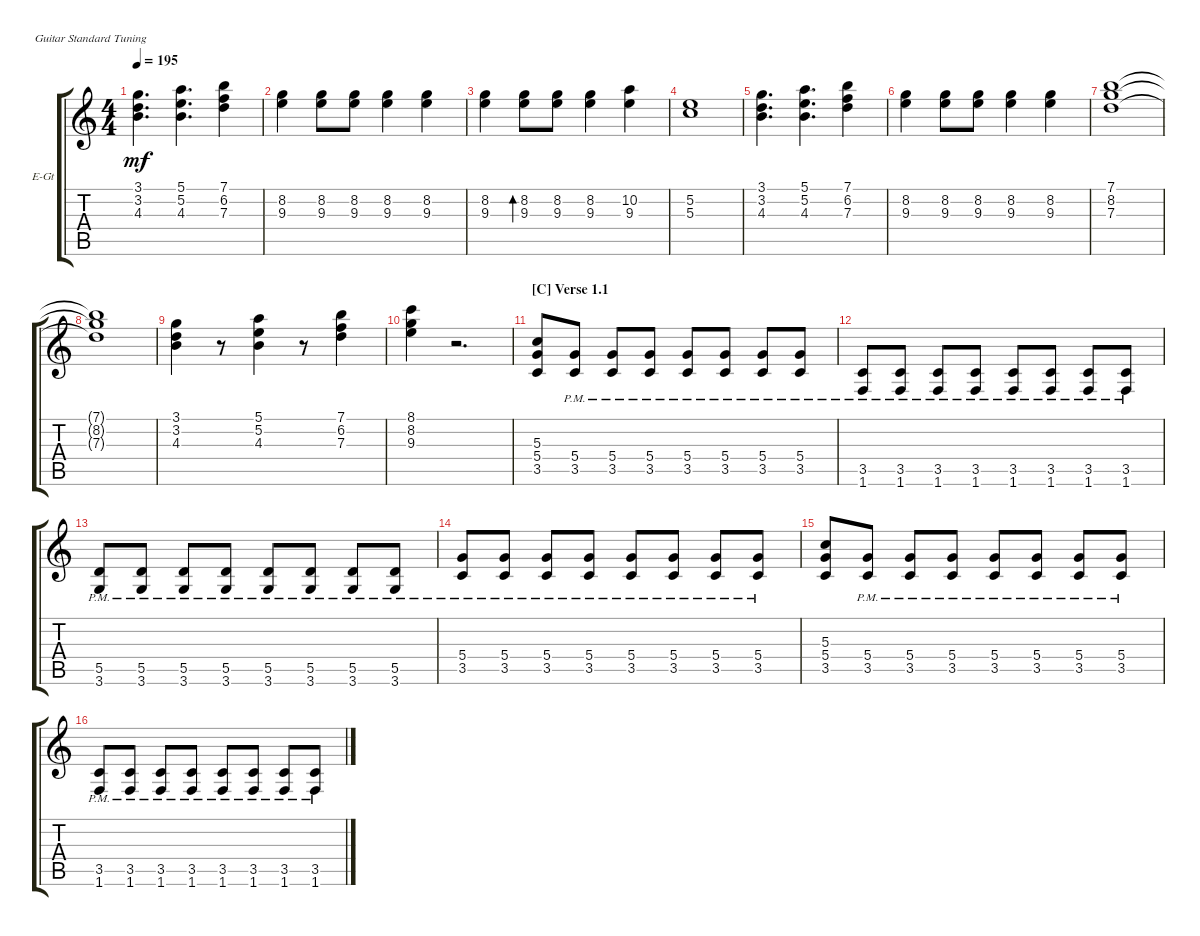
\defaultSystemsLayout 4
\bracketExtendMode groupsimilarinstruments
\firstSystemTrackNameOrientation horizontal
\otherSystemsTrackNameOrientation horizontal
\track ("Lead Guitar" "E-Gt") {instrument distortionguitar}
\staff {score tabs}
\tuning (E4 B3 G3 D3 A2 E2)
\ts (4 4)
\tempo 195
\clef g2
\ks c
(3.2 4.3 3.1).4{d dy mf} (5.2 5.1 4.3).4{d} (7.1 6.2 7.3).4 |
(8.2 9.3).4 (8.2 9.3).8 (8.2 9.3).8 (8.2 9.3).4 (8.2 9.3).4 |
(8.2 9.3).4 (8.2 9.3).8{bd 30} (9.3 8.2).8 (8.2 9.3).4 (10.2 9.3).4 |
(5.2 5.3).1 |
(3.2 4.3 3.1).4{d} (5.2 5.1 4.3).4{d} (7.1 6.2 7.3).4 |
(8.2 9.3).4 (8.2 9.3).8 (8.2 9.3).8 (8.2 9.3).4 (8.2 9.3).4 |
(7.3 8.2 7.1).1 |
(7.1{t} 8.2{t} 7.3{t}).1 |
(3.2 4.3 3.1).4 r.8 (5.2 5.1 4.3).4 r.8 (7.1 6.2 7.3).4 |
(8.2 9.3 8.1).4 r.2{d} |
\section ("C" "Verse 1.1")
(3.5 5.4 5.3).8 (5.4{pm} 3.5{pm}).8 (3.5{pm} 5.4{pm}).8 (5.4{pm} 3.5{pm}).8 (3.5{pm} 5.4{pm}).8 (5.4{pm} 3.5{pm}).8 (3.5{pm} 5.4{pm}).8 (5.4{pm} 3.5{pm}).8 |
(1.6{pm} 3.5{pm}).8 (3.5{pm} 1.6{pm}).8 (1.6{pm} 3.5{pm}).8 (3.5{pm} 1.6{pm}).8 (1.6{pm} 3.5{pm}).8 (3.5{pm} 1.6{pm}).8 (1.6{pm} 3.5{pm}).8 (3.5{pm} 1.6{pm}).8 |
(3.6{pm} 5.5{pm}).8 (5.5{pm} 3.6{pm}).8 (3.6{pm} 5.5{pm}).8 (3.6{pm} 5.5{pm}).8 (3.6{pm} 5.5{pm}).8 (5.5{pm} 3.6{pm}).8 (3.6{pm} 5.5{pm}).8 (3.6{pm} 5.5{pm}).8 |
(3.5 5.4{pm}).8 (5.4{pm} 3.5{pm}).8 (3.5{pm} 5.4{pm}).8 (5.4{pm} 3.5{pm}).8 (3.5{pm} 5.4{pm}).8 (5.4{pm} 3.5{pm}).8 (3.5{pm} 5.4{pm}).8 (5.4{pm} 3.5{pm}).8 |
(3.5 5.4 5.3).8 (5.4{pm} 3.5{pm}).8 (3.5{pm} 5.4{pm}).8 (5.4{pm} 3.5{pm}).8 (3.5{pm} 5.4{pm}).8 (5.4{pm} 3.5{pm}).8 (3.5{pm} 5.4{pm}).8 (5.4{pm} 3.5{pm}).8 |
(1.6{pm} 3.5{pm}).8 (3.5{pm} 1.6{pm}).8 (1.6{pm} 3.5{pm}).8 (3.5{pm} 1.6{pm}).8 (1.6{pm} 3.5{pm}).8 (3.5{pm} 1.6{pm}).8 (1.6{pm} 3.5{pm}).8 (3.5{pm} 1.6{pm}).8
